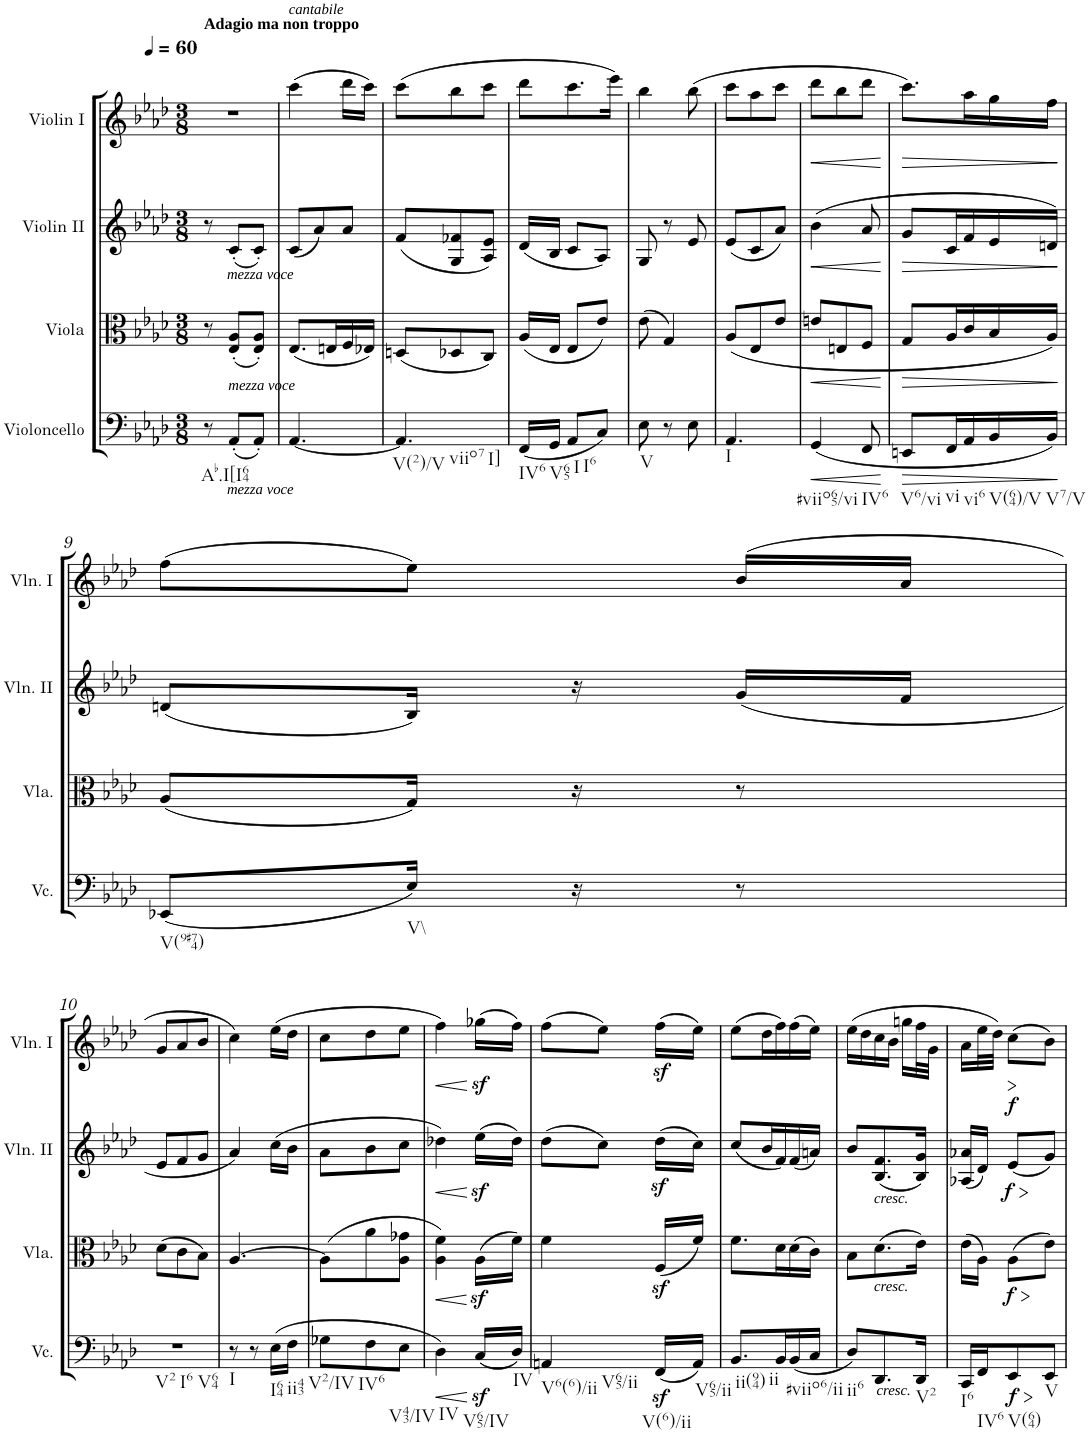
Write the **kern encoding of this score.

**kern	**dynam	**kern	**dynam	**kern	**dynam	**kern	**dynam
*part4	*part4	*part3	*part3	*part2	*part2	*part1	*part1
*staff4	*staff4	*staff3	*staff3	*staff2	*staff2	*staff1	*staff1
*I"Violoncello	*	*I"Viola	*	*I"Violin II	*	*I"Violin I	*
*I'Vc.	*	*I'Vla.	*	*I'Vln. II	*	*I'Vln. I	*
*clefF4	*	*clefC3	*	*clefG2	*	*clefG2	*
*k[b-e-a-d-]	*	*k[b-e-a-d-]	*	*k[b-e-a-d-]	*	*k[b-e-a-d-]	*
*A-:	*	*A-:	*	*A-:	*	*A-:	*
*M3/8	*	*M3/8	*	*M3/8	*	*M3/8	*
*MM60	*	*MM60	*	*MM60	*	*MM60	*
=1	=1	=1	=1	=1	=1	=1	=1
!	!	!	!	!	!	!LO:TX:a:B:t=Adagio ma non troppo	!
!LO:TX:b:t=Ab.I[I64	!	!	!	!	!	!	!
8r	.	8r	.	8r	.	4.r	.
!	!	!	!	!LO:TX:b:i:t=mezza voce	!	!	!
!LO:TX:a:i:t=mezza voce	!	!	!	!	!	!	!
!LO:TX:b:i:t=mezza voce	!	!	!	!	!	!	!
(8AA-'/L	.	(8E-/' 8A-/'L	.	(8c'/L	.	.	.
8AA-'/J)	.	8E-/' 8A-/'J)	.	8c'/J)	.	.	.
=2	=2	=2	=2	=2	=2	=2	=2
!	!	!	!	!	!	!LO:TX:a:i:t=cantabile	!
[4.AA-/	.	(8.E-/L	.	(8c/L	.	(4ccc\	.
.	.	.	.	8a-/)	.	.	.
.	.	16En/L	.	.	.	.	.
.	.	16F/	.	8a-/J	.	16ddd-\LL	.
.	.	16E-X/JJ)	.	.	.	16ccc\JJ)	.
=3	=3	=3	=3	=3	=3	=3	=3
!LO:TX:b:t=V(2)/V	!	!	!	!	!	!	!
!LO:TX:b:t=viio7	!	!	!	!	!	!	!
!LO:TX:b:t=I]	!	!	!	!	!	!	!
4.AA-/]	.	(8Dn/L	.	(8f/L	.	(8ccc\L	.
.	.	8D-X/	.	8G/ 8f-X/	.	8bb-\	.
.	.	8C/J)	.	8A-/ 8e-/J)	.	8ccc\J	.
=4	=4	=4	=4	=4	=4	=4	=4
!LO:TX:b:t=IV6	!	!	!	!	!	!	!
(16FF/LL	.	(16A-/LL	.	(16d-/LL	.	8ddd-\L	.
!LO:TX:b:t=V65	!	!	!	!	!	!	!
16GG/JJ	.	16E-/JJ	.	16B-/JJ	.	.	.
!LO:TX:b:t=I	!	!	!	!	!	!	!
8AA-/L	.	8E-/L	.	8c/L	.	8.ccc\	.
!LO:TX:b:t=I6	!	!	!	!	!	!	!
8C/J)	.	8e-/J)	.	8A-/J)	.	.	.
.	.	.	.	.	.	16eee-\Jk)	.
=5	=5	=5	=5	=5	=5	=5	=5
!LO:TX:b:t=V	!	!	!	!	!	!	!
8E-\	.	(8e-\	.	8G/	.	4bb-\	.
8r	.	4G/)	.	8r	.	.	.
8E-\	.	.	.	8e-/	.	(8bb-\	.
=6	=6	=6	=6	=6	=6	=6	=6
!LO:TX:b:t=I	!	!	!	!	!	!	!
4.AA-/	.	(8A-/L	.	(8e-/L	.	8ccc\L	.
.	.	8E-/	.	8c/	.	8aa-\	.
.	.	8e-/J	.	8a-/J)	.	8ccc\J	.
=7	=7	=7	=7	=7	=7	=7	=7
!LO:TX:b:t=#viio65/vi	!	!	!	!	!	!	!
!	!LO:HP:b	!	!LO:HP:b	!	!LO:HP:b	!	!LO:HP:b
(4GG/	<	8en/L	<	(4b-\	<	8ddd-\L	<
.	.	8En/	.	.	.	8bb-\	.
!LO:TX:b:t=IV6	!	!	!	!	!	!	!
8FF/	.	8F/J	.	8a-/	.	8ddd-\J	.
.	[	.	[	.	[	.	[
=8	=8	=8	=8	=8	=8	=8	=8
!LO:TX:b:t=V6/vi	!	!	!	!	!	!	!
!	!LO:HP:b	!	!LO:HP:b	!	!LO:HP:b	!	!LO:HP:b
8EEn/L	>	8G/L	>	8g/L	>	8.ccc\L)	>
!LO:TX:b:t=vi	!	!	!	!	!	!	!
16FF/L	.	16A-/L	.	16c/L	.	.	.
!LO:TX:b:t=vi6	!	!	!	!	!	!	!
16AA-/	.	16c/	.	16f/	.	16aa-\L	.
!LO:TX:b:t=V(64)/V	!	!	!	!	!	!	!
16BB-/	.	16B-/	.	16e-/	.	16gg\	.
!LO:TX:b:t=V7/V	!	!	!	!	!	!	!
16BB-/JJ)	.	16A-/JJ)	.	16dn/JJ)	.	16ff\JJ	.
.	]	.	]	.	]	.	]
!!LO:LB:g=z
=9	=9	=9	=9	=9	=9	=9	=9
!LO:TX:b:t=V(9#74)	!	!	!	!	!	!	!
(8EE-X/L	.	(8A-/L	.	(8dn/L	.	(8ff\L	.
!LO:TX:b:t=V\\	!	!	!	!	!	!	!
16E-/Jk)	.	16G/Jk)	.	16B-/Jk)	.	8ee-\J)	.
16r	.	16r	.	16r	.	.	.
8r	.	8r	.	(<16g/LL	.	(16b-/LL	.
.	.	.	.	16f/JJ	.	16a-/JJ	.
!!LO:LB:g=z
=10	=10	=10	=10	=10	=10	=10	=10
!LO:TX:b:t=V2	!	!	!	!	!	!	!
!LO:TX:b:t=I6	!	!	!	!	!	!	!
!LO:TX:b:t=V64	!	!	!	!	!	!	!
4.r	.	(8d-\L	.	8e-/L	.	8g/L	.
.	.	8c\	.	8f/	.	8a-/	.
.	.	8B-\J)	.	8g/J	.	8b-/J	.
=11	=11	=11	=11	=11	=11	=11	=11
!LO:TX:b:t=I	!	!	!	!	!	!	!
8r	.	[4.A-/	.	4a-/)	.	4cc\)	.
8r	.	.	.	.	.	.	.
!LO:TX:b:t=I64	!	!	!	!	!	!	!
(16E-\LL	.	.	.	(16cc\LL	.	(16ee-\LL	.
!LO:TX:b:t=ii43	!	!	!	!	!	!	!
16F\JJ	.	.	.	16b-\JJ	.	16dd-\JJ	.
=12	=12	=12	=12	=12	=12	=12	=12
!LO:TX:b:t=V2/IV	!	!	!	!	!	!	!
8G-X\L	.	(8A-\L]	.	8a-\L	.	8cc\L	.
!LO:TX:b:t=IV6	!	!	!	!	!	!	!
8F\	.	8a-\	.	8b-\	.	8dd-\	.
!LO:TX:b:t=V43/IV	!	!	!	!	!	!	!
8E-\J	.	8A-\ 8g-X\J	.	8cc\J	.	8ee-\J	.
=13	=13	=13	=13	=13	=13	=13	=13
!LO:TX:b:t=IV	!	!	!	!	!	!	!
!	!LO:HP:b	!	!LO:HP:b	!	!LO:HP:b	!	!LO:HP:b
4D-\)	<	4A-\ 4f\)	<	4dd-X\)	<	4ff\)	<
!LO:TX:b:t=V65/IV	!	!	!	!	!	!	!
(16Cz</LL	[	(16A-z<\LL	[	(16ee-z<\LL	[	(16gg-Xz<\LL	[
!LO:TX:b:t=IV	!	!	!	!	!	!	!
16D-/JJ)	.	16f\JJ)	.	16dd-\JJ)	.	16ff\JJ)	.
=14	=14	=14	=14	=14	=14	=14	=14
!LO:TX:b:t=V6(6)/ii	!	!	!	!	!	!	!
!LO:TX:b:t=V65/ii	!	!	!	!	!	!	!
4AAn/	.	4f\	.	(8dd-\L	.	(8ff\L	.
.	.	.	.	8cc\J)	.	8ee-\J)	.
!LO:TX:b:t=V(6)/ii	!	!	!	!	!	!	!
(16FFz</LL	.	(16Fz</LL	.	(16dd-z<\LL	.	(16ffz<\LL	.
!LO:TX:b:t=V65/ii	!	!	!	!	!	!	!
16AA/JJ)	.	16f/JJ)	.	16cc\JJ)	.	16ee-\JJ)	.
=15	=15	=15	=15	=15	=15	=15	=15
!LO:TX:b:t=ii(94)	!	!	!	!	!	!	!
!LO:TX:b:t=ii	!	!	!	!	!	!	!
8.BB-/L	.	8.f\L	.	(8cc/L	.	(8ee-\L	.
.	.	.	.	16b-/L	.	16dd-\L	.
16BB-/L	.	16d-\L	.	16f/)	.	16ff\)	.
(16BB-/	.	(16d-\	.	(16f/	.	(16ff\	.
!LO:TX:b:t=#viio6/ii	!	!	!	!	!	!	!
16C/JJ	.	16c\JJ)	.	16an/JJ)	.	16ee-\JJ)	.
=16	=16	=16	=16	=16	=16	=16	=16
!LO:TX:b:t=ii6	!	!	!	!	!	!	!
8D-/L)	.	8B-\L	.	8b-/L	.	(16ee-\LL	.
.	.	.	.	.	.	16dd-\	.
!	!	!	!	!LO:TX:b:i:t=cresc.	!	!	!
!	!	!LO:TX:b:i:t=cresc.	!	!	!	!	!
!LO:TX:b:i:t=cresc.	!	!	!	!	!	!	!
8.DD-/	.	(8.d-\	.	(8.B-/ 8.f/	.	16cc\	.
.	.	.	.	.	.	16b-\JJ	.
.	.	.	.	.	.	16ggn\LL	.
!LO:TX:b:t=V2	!	!	!	!	!	!	!
16DD-/Jk	.	16e-\Jk)	.	16B-/ 16g/Jk)	.	32ff\L	.
.	.	.	.	.	.	32g\JJJ	.
=17	=17	=17	=17	=17	=17	=17	=17
!LO:TX:b:t=I6	!	!	!	!	!	!	!
16CC/LL	.	(16e-\LL	.	(16A-X/ 16a-X/LL	.	16a-\LL	.
!LO:TX:b:t=IV6	!	!	!	!	!	!	!
16FF/J	.	16A-\JJ)	.	16d-/JJ)	.	32ee-\L	.
.	.	.	.	.	.	32dd-\JJJ)	.
!LO:TX:b:t=V(64)	!	!	!	!	!	!	!
!	!LO:HP:b	!	!LO:HP:b	!	!LO:HP:b	!	!LO:HP:b
!	!LO:DY:n=1:b	!	!LO:DY:n=1:b	!	!LO:DY:n=1:b	!	!
!	!	!	!	!	!LO:DY:n=2:a	!	!
8EE-/	> f	(8A-\L	> f	(8e-/L	> f f	(8cc\L	>
!LO:TX:b:t=V	!	!	!	!	!	!	!
8EE-/J	.	8e-\J)	.	8g/J)	.	8b-\J)	.
.	]	.	]	.	]	.	]
=	=	=	=	=	=	=	=
*-	*-	*-	*-	*-	*-	*-	*-
